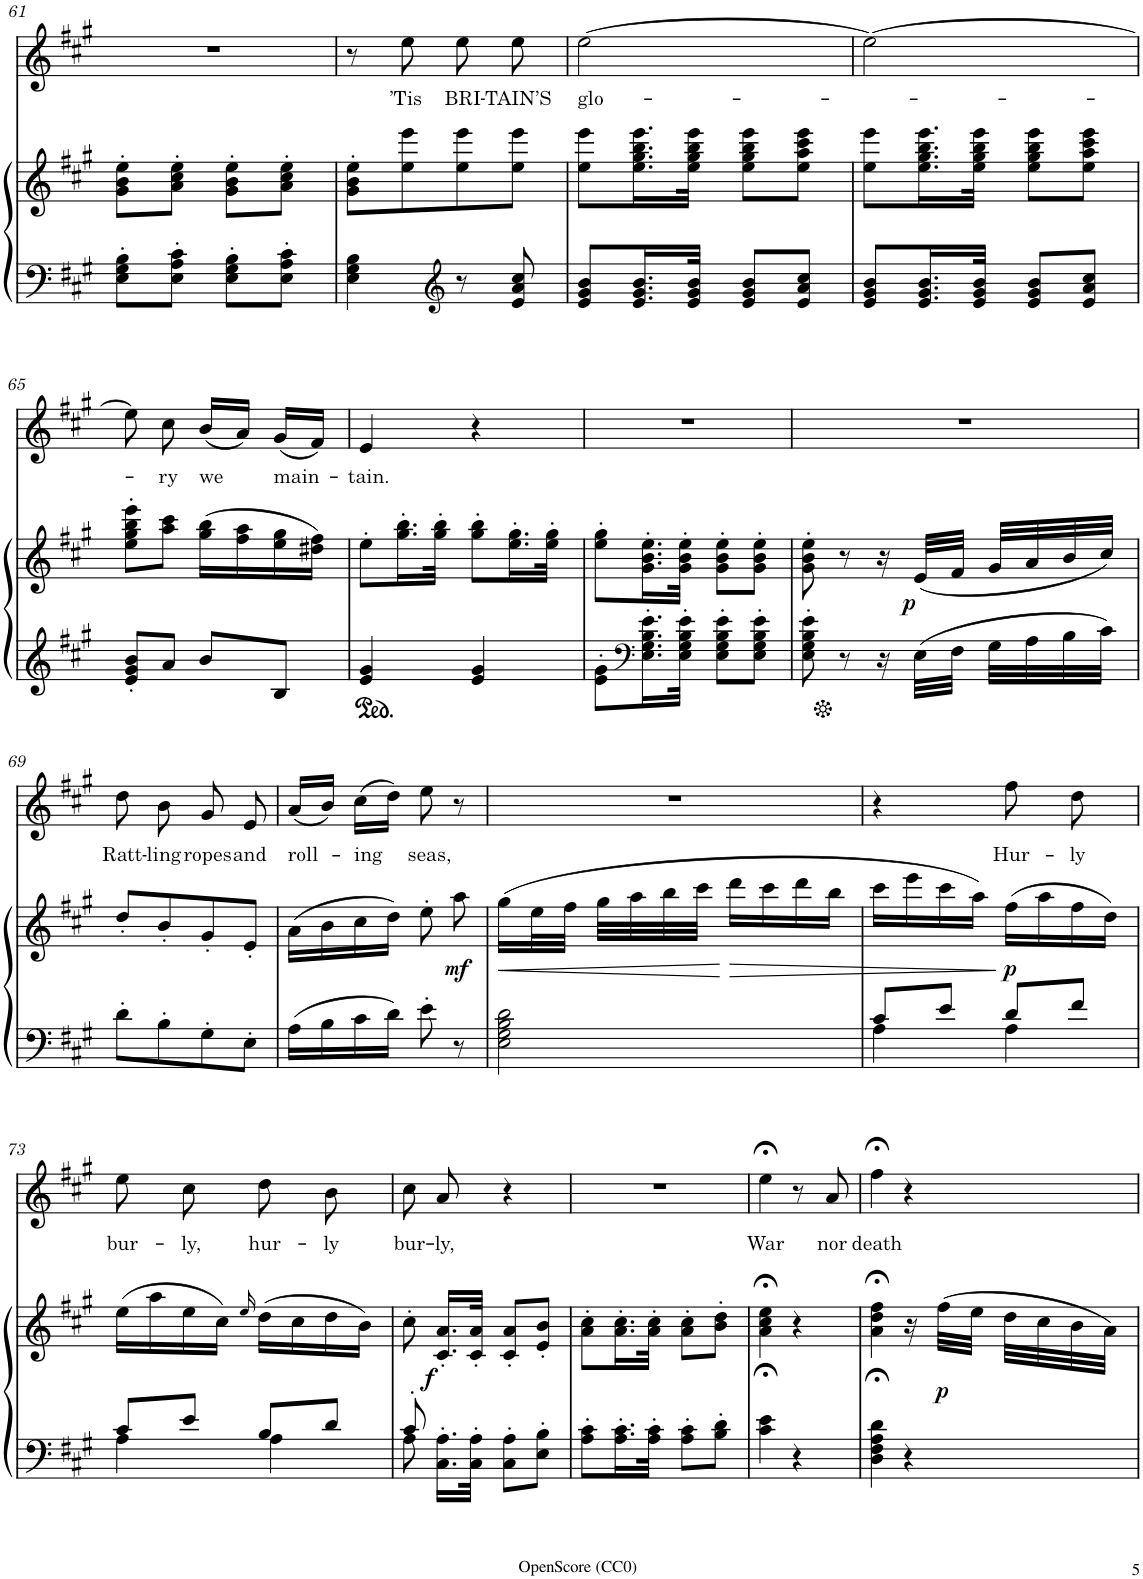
**kern	**kern	**dynam	**kern	**text
*part2	*part2	*part2	*part1	*part1
*staff3	*staff2	*staff2/3	*staff1	*staff1
*I"Piano	*	*	*I"Voice	*
*I'Pno	*	*	*	*
!!LO:PB:g=z
*clefF4	*clefG2	*	*clefG2	*
*k[f#c#g#]	*k[f#c#g#]	*	*k[f#c#g#]	*
*M2/4	*M2/4	*	*M2/4	*
=61	=61	=61	=61	=61
8E\' 8G#\' 8B\'L	8g#\' 8b\' 8ee\'L	.	2r	.
8E\' 8A\' 8c#\'J	8a\' 8cc#\' 8ee\'J	.	.	.
8E\' 8G#\' 8B\'L	8g#\' 8b\' 8ee\'L	.	.	.
8E\' 8A\' 8c#\'J	8a\' 8cc#\' 8ee\'J	.	.	.
=62	=62	=62	=62	=62
4E\ 4G#\ 4B\	8g#\' 8b\' 8ee\'L	.	8r	.
!	!	!	!	!LO:LY:b
.	8ee\ 8eee\	.	8ee\	’Tis
*clefG2	*	*	*	*
!	!	!	!	!LO:LY:b
8r	8ee\ 8eee\	.	8ee\	BRI-
!	!	!	!	!LO:LY:b
8e/ 8a/ 8cc#/	8ee\ 8eee\J	.	8ee\	-TAIN’S
=63	=63	=63	=63	=63
!	!	!	!	!LO:LY:b
8e/ 8g#/ 8b/L	8ee\ 8eee\L	.	[2ee\	glo-
16.e/ 16.g#/ 16.b/L	16.ee\ 16.gg#\ 16.bb\ 16.eee\L	.	.	.
32e/ 32g#/ 32b/JJk	32ee\ 32gg#\ 32bb\ 32eee\JJk	.	.	.
8e/ 8g#/ 8b/L	8ee\ 8gg#\ 8bb\ 8eee\L	.	.	.
8e/ 8a/ 8cc#/J	8ee\ 8aa\ 8ccc#\ 8eee\J	.	.	.
=64	=64	=64	=64	=64
8e/ 8g#/ 8b/L	8ee\ 8eee\L	.	2ee\_	.
16.e/ 16.g#/ 16.b/L	16.ee\ 16.gg#\ 16.bb\ 16.eee\L	.	.	.
32e/ 32g#/ 32b/JJk	32ee\ 32gg#\ 32bb\ 32eee\JJk	.	.	.
8e/ 8g#/ 8b/L	8ee\ 8gg#\ 8bb\ 8eee\L	.	.	.
8e/ 8a/ 8cc#/J	8ee\ 8aa\ 8ccc#\ 8eee\J	.	.	.
!!LO:LB:g=z
=65	=65	=65	=65	=65
8e/' 8g#/' 8b/'L	8ee\' 8gg#\' 8bb\' 8eee\'L	.	8ee\]	.
!	!	!	!	!LO:LY:b
8a/J	8aa\ 8ccc#\J	.	8cc#\	-ry
!	!	!	!	!LO:LY:b
8b/L	(16gg#\ 16bb\LL	.	(16b/LL	we
.	16ff#\ 16aa\	.	16a/JJ)	.
!	!	!	!	!LO:LY:b
8B/J	16ee\ 16gg#\	.	(16g#/LL	main-
.	16dd#X\ 16ff#\JJ)	.	16f#/JJ)	.
=66	=66	=66	=66	=66
!	!	!	!	!LO:LY:b
4e/ 4g#/	8ee'\L	.	4e/	-tain.
.	16.gg#\' 16.bb\'L	.	.	.
.	32gg#\' 32bb\'JJk	.	.	.
4e/ 4g#/	8gg#\' 8bb\'L	.	4r	.
.	16.ee\' 16.gg#\'L	.	.	.
.	32ee\' 32gg#\'JJk	.	.	.
=67	=67	=67	=67	=67
8e\' 8g#\'L	8ee\' 8gg#\'L	.	2r	.
*clefF4	*	*	*	*
16.E\' 16.G#\' 16.B\' 16.e\'L	16.g#\' 16.b\' 16.ee\'L	.	.	.
32E\' 32G#\' 32B\' 32e\'JJk	32g#\' 32b\' 32ee\'JJk	.	.	.
8E\' 8G#\' 8B\' 8e\'L	8g#\' 8b\' 8ee\'L	.	.	.
8E\' 8G#\' 8B\' 8e\'J	8g#\' 8b\' 8ee\'J	.	.	.
=68	=68	=68	=68	=68
8E\' 8G#\' 8B\' 8e\'	8g#\' 8b\' 8ee\'	.	2r	.
8r	8r	.	.	.
16r	16r	.	.	.
!	!	!LO:DY:b	!	!
32E\LLL	(32e/LLL	p	.	.
32F#\JJJ	32f#/JJJ	.	.	.
32G#\LLL	32g#/LLL	.	.	.
32A\	32a/	.	.	.
32B\	32b/	.	.	.
32c#\JJJ	32cc#/JJJ)	.	.	.
!!LO:LB:g=z
=69	=69	=69	=69	=69
!	!	!	!	!LO:LY:b
8d'\L	8dd'/L	.	8dd\	Ratt-
!	!	!	!	!LO:LY:b
8B'\	8b'/	.	8b\	-ling
!	!	!	!	!LO:LY:b
8G#'\	8g#'/	.	8g#/	ropes
!	!	!	!	!LO:LY:b
8E'\J	8e'/J	.	8e/	and
=70	=70	=70	=70	=70
!	!	!	!	!LO:LY:b
16A\LL	(16a\LL	.	(16a/LL	roll-
16B\	16b\	.	16b/JJ)	.
!	!	!	!	!LO:LY:b
16c#\	16cc#\	.	(16cc#\LL	-ing
16d\JJ	16dd\JJ)	.	16dd\JJ)	.
!	!	!	!	!LO:LY:b
8e'\	8ee'\	.	8ee\	seas,
!	!	!LO:DY:b	!	!
8r	8aa\	mf	8r	.
=71	=71	=71	=71	=71
!	!	!LO:HP:b	!	!
2E\ 2G#\ 2B\ 2d\	(16gg#\LL	<	2r	.
.	32ee\L	.	.	.
.	32ff#\JJJ	.	.	.
.	32gg#\LLL	.	.	.
.	32aa\	.	.	.
.	32bb\	.	.	.
.	32ccc#\JJJ	.	.	.
!	!	!LO:HP:n=1:b	!	!
.	16ddd\LL	[ >	.	.
.	16ccc#\	.	.	.
.	16ddd\	.	.	.
.	16bb\JJ	.	.	.
=72	=72	=72	=72	=72
*^	*	*	*	*
8c#/L	4A\	16ccc#\LL	.	4r	.
.	.	16eee\	.	.	.
8e/J	.	16ccc#\	.	.	.
.	.	16aa\JJ)	.	.	.
!	!	!	!LO:DY:n=1:b	!	!LO:LY:b
8d/L	4A\	(16ff#\LL	] p	8ff#\	Hur-
.	.	16aa\	.	.	.
!	!	!	!	!	!LO:LY:b
8f#/J	.	16ff#\	.	8dd\	-ly
.	.	16dd\JJ)	.	.	.
!!LO:LB:g=z
=73	=73	=73	=73	=73	=73
!	!	!	!	!	!LO:LY:b
8c#/L	4A\	(16ee\LL	.	8ee\	bur-
.	.	16aa\	.	.	.
!	!	!	!	!	!LO:LY:b
8e/J	.	16ee\	.	8cc#\	-ly,
.	.	16cc#\JJ)	.	.	.
.	.	16qee/	.	.	.
!	!	!	!	!	!LO:LY:b
8B/L	4A\	(16dd\LL	.	8dd\	hur-
.	.	16cc#\	.	.	.
!	!	!	!	!	!LO:LY:b
8d/J	.	16dd\	.	8b\	-ly
.	.	16b\JJ)	.	.	.
=74	=74	=74	=74	=74	=74
!	!	!	!	!	!LO:LY:b
8c#'/	8A\	8cc#'\	.	8cc#\	bur-
!	!	!	!LO:DY:b	!	!LO:LY:b
16.C#\' 16.A\'LL	4.ryy	16.c#/' 16.a/'LL	f	8a/	-ly,
32C#\' 32A\'JJk	.	32c#/' 32a/'JJk	.	.	.
8C#\' 8A\'L	.	8c#/' 8a/'L	.	4r	.
8E\' 8B\'J	.	8e/' 8b/'J	.	.	.
*v	*v	*	*	*	*
=75	=75	=75	=75	=75
8A\' 8c#\'L	8a\' 8cc#\'L	.	2r	.
16.A\' 16.c#\'L	16.a\' 16.cc#\'L	.	.	.
32A\' 32c#\'JJk	32a\' 32cc#\'JJk	.	.	.
8A\' 8c#\'L	8a\' 8cc#\'L	.	.	.
8B\' 8d\'J	8b\' 8dd\'J	.	.	.
=76	=76	=76	=76	=76
!	!	!	!	!LO:LY:b
4c#\;< 4e\;<	4a\;< 4cc#\;< 4ee\;<	.	4ee;<\	War
4r	4r	.	8r	.
!	!	!	!	!LO:LY:b
.	.	.	8a/	nor
=77	=77	=77	=77	=77
!	!	!	!	!LO:LY:b
4D\;< 4F#\;< 4A\;< 4d\;<	4a\;< 4dd\;< 4ff#\;<	.	4ff#;<\	death
4r	16r	.	4r	.
!	!	!LO:DY:b	!	!
.	(32ff#\LLL	p	.	.
.	32ee\JJJ	.	.	.
.	32dd\LLL	.	.	.
.	32cc#\	.	.	.
.	32b\	.	.	.
.	32a\JJJ)	.	.	.
=	=	=	=	=
*-	*-	*-	*-	*-
